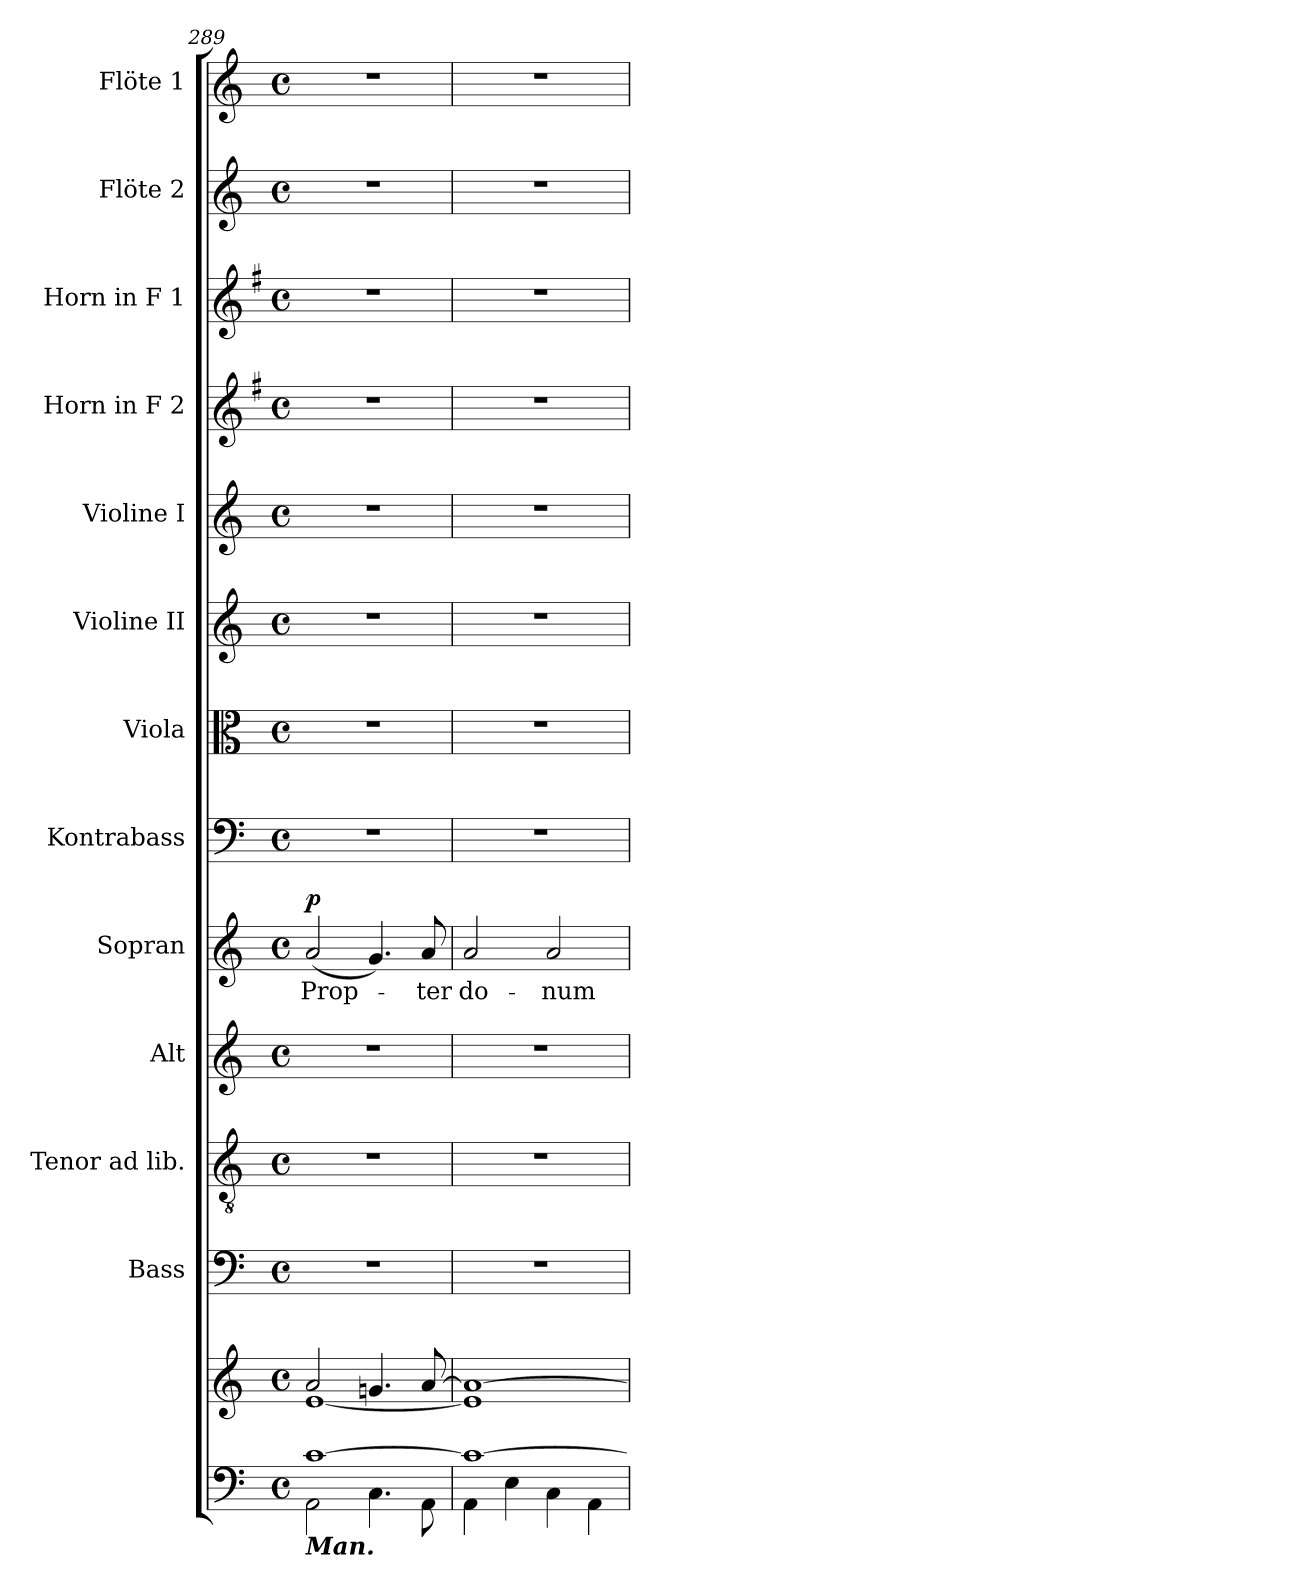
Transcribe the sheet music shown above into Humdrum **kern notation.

**kern	**kern	**kern	**kern	**kern	**kern	**text	**dynam	**kern	**kern	**kern	**kern	**kern	**kern	**kern	**kern
*part13	*part13	*part12	*part11	*part10	*part9	*part9	*part9	*part8	*part7	*part6	*part5	*part4	*part3	*part2	*part1
*staff14	*staff13	*staff12	*staff11	*staff10	*staff9	*staff9	*staff9	*staff8	*staff7	*staff6	*staff5	*staff4	*staff3	*staff2	*staff1
*	*	*I"Bass	*I"Tenor ad lib.	*I"Alt	*I"Sopran	*	*	*I"Kontrabass	*I"Viola	*I"Violine II	*I"Violine I	*I"Horn in F 2	*I"Horn in F 1	*I"Flöte 2	*I"Flöte 1
*	*	*I'B.	*I'T.	*I'A.	*I'S.	*	*	*I'Kb.	*I'Vla.	*I'Vl. II	*I'Vl. I	*	*	*I'Fl. 2	*I'Fl. 1
*clefF4	*clefG2	*clefF4	*clefGv2	*clefG2	*clefG2	*	*	*clefF4	*clefC3	*clefG2	*clefG2	*clefG2	*clefG2	*clefG2	*clefG2
*	*	*	*	*	*	*	*	*ITrd7c12	*	*	*	*ITrd4c7	*ITrd4c7	*	*
*k[]	*k[]	*k[]	*k[]	*k[]	*k[]	*	*	*k[]	*k[]	*k[]	*k[]	*k[]	*k[]	*k[]	*k[]
*C:	*C:	*C:	*C:	*C:	*C:	*	*	*C:	*C:	*C:	*C:	*C:	*C:	*C:	*C:
*M4/4	*M4/4	*M4/4	*M4/4	*M4/4	*M4/4	*	*	*M4/4	*M4/4	*M4/4	*M4/4	*M4/4	*M4/4	*M4/4	*M4/4
*met(c)	*met(c)	*met(c)	*met(c)	*met(c)	*met(c)	*	*	*met(c)	*met(c)	*met(c)	*met(c)	*met(c)	*met(c)	*met(c)	*met(c)
=289	=289	=289	=289	=289	=289	=289	=289	=289	=289	=289	=289	=289	=289	=289	=289
*^	*^	*	*	*	*	*	*	*	*	*	*	*	*	*	*
!LO:TX:b:Bi:t=Man.	!	!	!	!	!	!	!	!	!	!	!	!	!	!	!	!	!
!	!	!	!	!	!	!	!	!LO:LY:b	!LO:DY:a	!	!	!	!	!	!	!	!
[>1c	2AA\	2a/	[<1e	1r	1r	1r	(<2a/	Prop-	p	1r	1r	1r	1r	1r	1r	1r	1r
.	4.C\	4.gn/	.	.	.	.	4.g/)	.	.	.	.	.	.	.	.	.	.
!	!	!	!	!	!	!	!	!LO:LY:b	!	!	!	!	!	!	!	!	!
.	8AA\	[>8a/	.	.	.	.	8a/	-ter	.	.	.	.	.	.	.	.	.
=290	=290	=290	=290	=290	=290	=290	=290	=290	=290	=290	=290	=290	=290	=290	=290	=290	=290
!	!	!	!	!	!	!	!	!LO:LY:b	!	!	!	!	!	!	!	!	!
1c_	4AA\	1a_	1e]	1r	1r	1r	2a/	do-	.	1r	1r	1r	1r	1r	1r	1r	1r
.	4E\	.	.	.	.	.	.	.	.	.	.	.	.	.	.	.	.
!	!	!	!	!	!	!	!	!LO:LY:b	!	!	!	!	!	!	!	!	!
.	4C\	.	.	.	.	.	2a/	-num	.	.	.	.	.	.	.	.	.
.	4AA\	.	.	.	.	.	.	.	.	.	.	.	.	.	.	.	.
*v	*v	*	*	*	*	*	*	*	*	*	*	*	*	*	*	*	*
*	*v	*v	*	*	*	*	*	*	*	*	*	*	*	*	*	*
=	=	=	=	=	=	=	=	=	=	=	=	=	=	=	=
*-	*-	*-	*-	*-	*-	*-	*-	*-	*-	*-	*-	*-	*-	*-	*-
